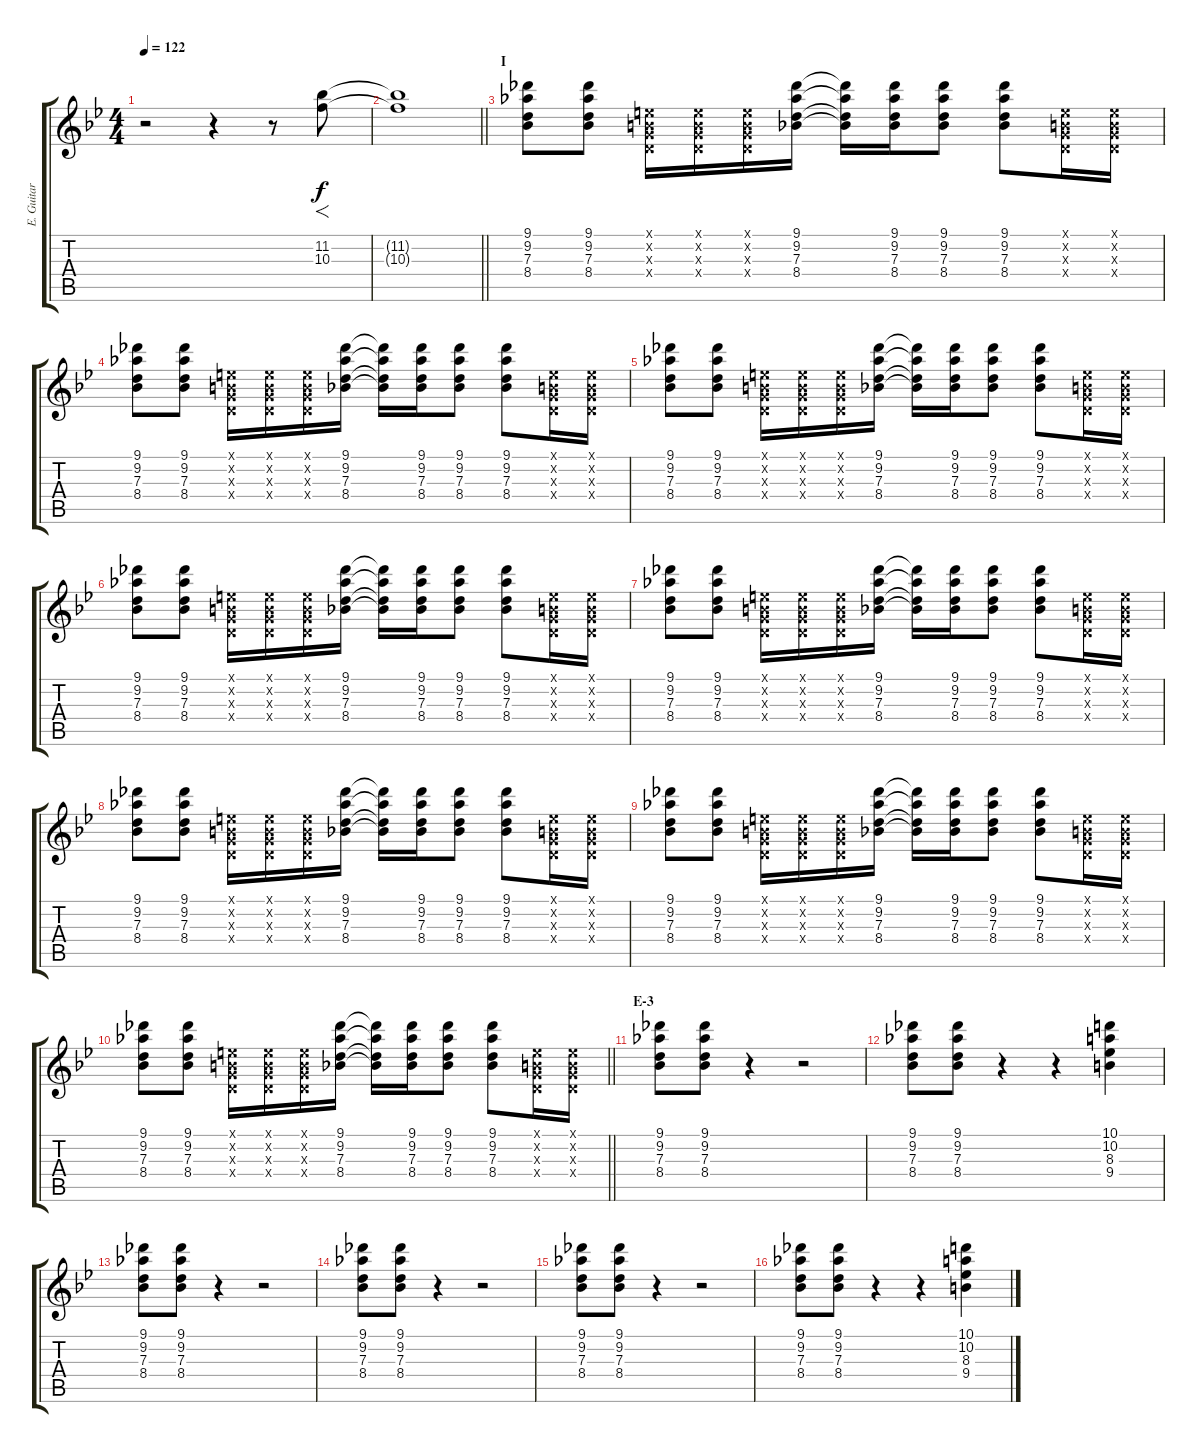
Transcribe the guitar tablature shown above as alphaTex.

\track ("E. Guitar II" "E. Guitar ") {instrument overdrivenguitar}
\staff {score tabs}
\tuning (E4 B3 G3 D3 A2 E2) {hide}
\ts (4 4)
\tempo 122
\clef g2
\ks bb
r.2{dy f} r.4 r.8 (11.2 10.3).8{f} |
\barLineRight lightlight
(11.2{t} 10.3{t}).1 |
\section ("" "I")
(9.1 9.2 7.3 8.4).8 (9.1 9.2 7.3 8.4).8 (0.1{x} 0.2{x} 0.3{x} 0.4{x}).16 (0.1{x} 0.2{x} 0.3{x} 0.4{x}).16 (0.1{x} 0.2{x} 0.3{x} 0.4{x}).16 (9.1 9.2 7.3 8.4).16 (9.1{t} 9.2{t} 7.3{t} 8.4{t}).16 (9.1 9.2 7.3 8.4).16 (9.1 9.2 7.3 8.4).8 (9.1 9.2 7.3 8.4).8 (0.1{x} 0.2{x} 0.3{x} 0.4{x}).16 (0.1{x} 0.2{x} 0.3{x} 0.4{x}).16 |
(9.1 9.2 7.3 8.4).8 (9.1 9.2 7.3 8.4).8 (0.1{x} 0.2{x} 0.3{x} 0.4{x}).16 (0.1{x} 0.2{x} 0.3{x} 0.4{x}).16 (0.1{x} 0.2{x} 0.3{x} 0.4{x}).16 (9.1 9.2 7.3 8.4).16 (9.1{t} 9.2{t} 7.3{t} 8.4{t}).16 (9.1 9.2 7.3 8.4).16 (9.1 9.2 7.3 8.4).8 (9.1 9.2 7.3 8.4).8 (0.1{x} 0.2{x} 0.3{x} 0.4{x}).16 (0.1{x} 0.2{x} 0.3{x} 0.4{x}).16 |
(9.1 9.2 7.3 8.4).8 (9.1 9.2 7.3 8.4).8 (0.1{x} 0.2{x} 0.3{x} 0.4{x}).16 (0.1{x} 0.2{x} 0.3{x} 0.4{x}).16 (0.1{x} 0.2{x} 0.3{x} 0.4{x}).16 (9.1 9.2 7.3 8.4).16 (9.1{t} 9.2{t} 7.3{t} 8.4{t}).16 (9.1 9.2 7.3 8.4).16 (9.1 9.2 7.3 8.4).8 (9.1 9.2 7.3 8.4).8 (0.1{x} 0.2{x} 0.3{x} 0.4{x}).16 (0.1{x} 0.2{x} 0.3{x} 0.4{x}).16 |
(9.1 9.2 7.3 8.4).8 (9.1 9.2 7.3 8.4).8 (0.1{x} 0.2{x} 0.3{x} 0.4{x}).16 (0.1{x} 0.2{x} 0.3{x} 0.4{x}).16 (0.1{x} 0.2{x} 0.3{x} 0.4{x}).16 (9.1 9.2 7.3 8.4).16 (9.1{t} 9.2{t} 7.3{t} 8.4{t}).16 (9.1 9.2 7.3 8.4).16 (9.1 9.2 7.3 8.4).8 (9.1 9.2 7.3 8.4).8 (0.1{x} 0.2{x} 0.3{x} 0.4{x}).16 (0.1{x} 0.2{x} 0.3{x} 0.4{x}).16 |
(9.1 9.2 7.3 8.4).8 (9.1 9.2 7.3 8.4).8 (0.1{x} 0.2{x} 0.3{x} 0.4{x}).16 (0.1{x} 0.2{x} 0.3{x} 0.4{x}).16 (0.1{x} 0.2{x} 0.3{x} 0.4{x}).16 (9.1 9.2 7.3 8.4).16 (9.1{t} 9.2{t} 7.3{t} 8.4{t}).16 (9.1 9.2 7.3 8.4).16 (9.1 9.2 7.3 8.4).8 (9.1 9.2 7.3 8.4).8 (0.1{x} 0.2{x} 0.3{x} 0.4{x}).16 (0.1{x} 0.2{x} 0.3{x} 0.4{x}).16 |
(9.1 9.2 7.3 8.4).8 (9.1 9.2 7.3 8.4).8 (0.1{x} 0.2{x} 0.3{x} 0.4{x}).16 (0.1{x} 0.2{x} 0.3{x} 0.4{x}).16 (0.1{x} 0.2{x} 0.3{x} 0.4{x}).16 (9.1 9.2 7.3 8.4).16 (9.1{t} 9.2{t} 7.3{t} 8.4{t}).16 (9.1 9.2 7.3 8.4).16 (9.1 9.2 7.3 8.4).8 (9.1 9.2 7.3 8.4).8 (0.1{x} 0.2{x} 0.3{x} 0.4{x}).16 (0.1{x} 0.2{x} 0.3{x} 0.4{x}).16 |
(9.1 9.2 7.3 8.4).8 (9.1 9.2 7.3 8.4).8 (0.1{x} 0.2{x} 0.3{x} 0.4{x}).16 (0.1{x} 0.2{x} 0.3{x} 0.4{x}).16 (0.1{x} 0.2{x} 0.3{x} 0.4{x}).16 (9.1 9.2 7.3 8.4).16 (9.1{t} 9.2{t} 7.3{t} 8.4{t}).16 (9.1 9.2 7.3 8.4).16 (9.1 9.2 7.3 8.4).8 (9.1 9.2 7.3 8.4).8 (0.1{x} 0.2{x} 0.3{x} 0.4{x}).16 (0.1{x} 0.2{x} 0.3{x} 0.4{x}).16 |
\barLineRight lightlight
(9.1 9.2 7.3 8.4).8 (9.1 9.2 7.3 8.4).8 (0.1{x} 0.2{x} 0.3{x} 0.4{x}).16 (0.1{x} 0.2{x} 0.3{x} 0.4{x}).16 (0.1{x} 0.2{x} 0.3{x} 0.4{x}).16 (9.1 9.2 7.3 8.4).16 (9.1{t} 9.2{t} 7.3{t} 8.4{t}).16 (9.1 9.2 7.3 8.4).16 (9.1 9.2 7.3 8.4).8 (9.1 9.2 7.3 8.4).8 (0.1{x} 0.2{x} 0.3{x} 0.4{x}).16 (0.1{x} 0.2{x} 0.3{x} 0.4{x}).16 |
\section ("" "E-3")
(9.1 9.2 7.3 8.4).8 (9.1 9.2 7.3 8.4).8 r.4 r.2 |
(9.1 9.2 7.3 8.4).8 (9.1 9.2 7.3 8.4).8 r.4 r.4 (10.1 10.2 8.3 9.4).4 |
(9.1 9.2 7.3 8.4).8 (9.1 9.2 7.3 8.4).8 r.4 r.2 |
(9.1 9.2 7.3 8.4).8 (9.1 9.2 7.3 8.4).8 r.4 r.2 |
(9.1 9.2 7.3 8.4).8 (9.1 9.2 7.3 8.4).8 r.4 r.2 |
(9.1 9.2 7.3 8.4).8 (9.1 9.2 7.3 8.4).8 r.4 r.4 (10.1 10.2 8.3 9.4).4
